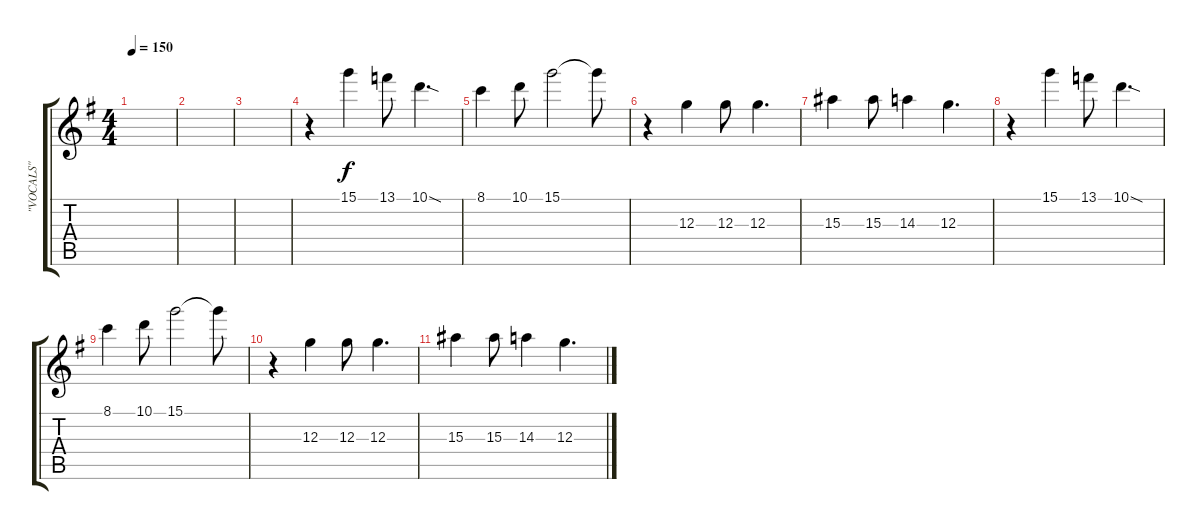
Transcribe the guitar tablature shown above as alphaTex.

\track ("\"VOCALS\"" "\"VOCALS\"") {mute instrument overdrivenguitar}
\staff {score tabs}
\tuning (E4 B3 G3 D3 A2 E2) {hide}
\ts (4 4)
\tempo 150
\clef g2
\ks g
|
|
|
r.4 15.1.4 13.1.8 10.1{sod}.4{d} |
8.1.4 10.1.8 15.1.2 15.1{t}.8 |
r.4 12.3.4 12.3.8 12.3.4{d} |
15.3.4 15.3.8 14.3.4 12.3.4{d} |
r.4 15.1.4 13.1.8 10.1{sod}.4{d} |
8.1.4 10.1.8 15.1.2 15.1{t}.8 |
r.4 12.3.4 12.3.8 12.3.4{d} |
15.3.4 15.3.8 14.3.4 12.3.4{d}
